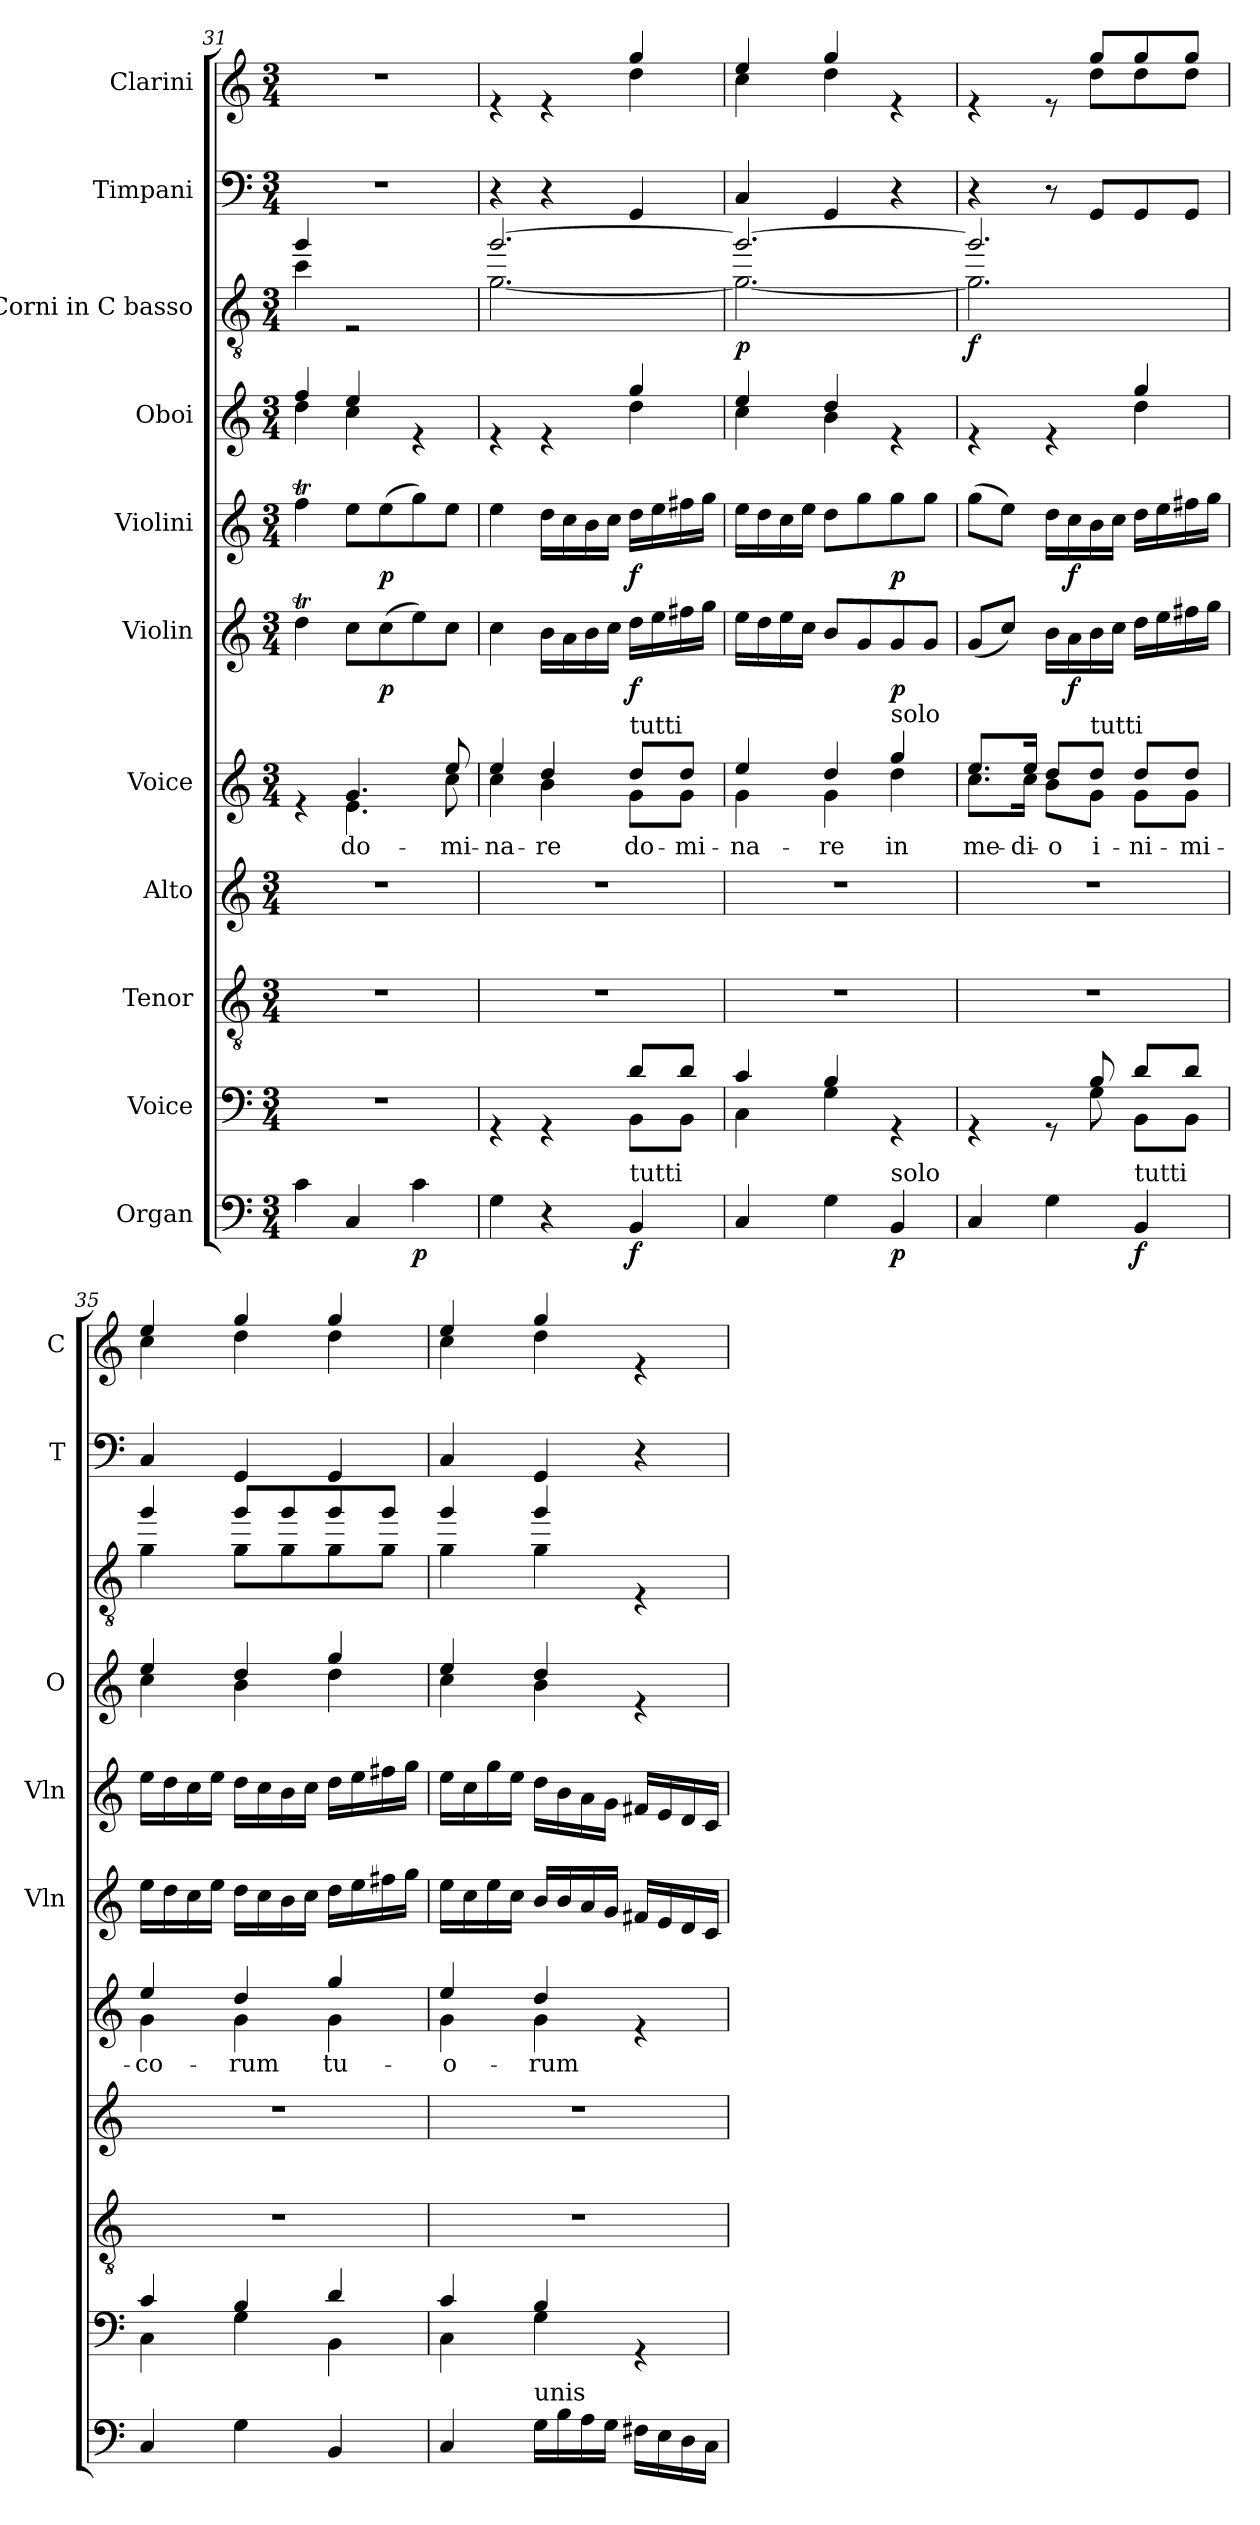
**kern	**dynam	**kern	**kern	**kern	**kern	**text	**kern	**dynam	**kern	**dynam	**kern	**kern	**dynam	**kern	**kern
*part11	*part11	*part10	*part9	*part8	*part7	*part7	*part6	*part6	*part5	*part5	*part4	*part3	*part3	*part2	*part1
*staff11	*staff11	*staff10	*staff9	*staff8	*staff7	*staff7	*staff6	*staff6	*staff5	*staff5	*staff4	*staff3	*staff3	*staff2	*staff1
*I"Organ	*	*I"Voice	*I"Tenor	*I"Alto	*I"Voice	*	*I"Violin	*	*I"Violini	*	*I"Oboi	*I"Corni in C basso	*	*I"Timpani	*I"Clarini
*	*	*	*	*	*	*	*I'Vln	*	*I'Vln	*	*I'O	*	*	*I'T	*I'C
!!LO:LB:g=z
*clefF4	*	*clefF4	*clefGv2	*clefG2	*clefG2	*	*clefG2	*	*clefG2	*	*clefG2	*clefGv2	*	*clefF4	*clefG2
*	*	*	*	*	*	*	*	*	*	*	*	*ITrd7c12	*	*	*
*k[]	*	*k[]	*k[]	*k[]	*k[]	*	*k[]	*	*k[]	*	*k[]	*k[]	*	*k[]	*k[]
*M3/4	*	*M3/4	*M3/4	*M3/4	*M3/4	*	*M3/4	*	*M3/4	*	*M3/4	*M3/4	*	*M3/4	*M3/4
=31	=31	=31	=31	=31	=31	=31	=31	=31	=31	=31	=31	=31	=31	=31	=31
*	*	*	*	*	*^	*	*	*	*	*	*^	*^	*	*	*
4c\	.	2.r	2.r	2.r	4re	4ryy	.	4ddT\	.	4ffT\	.	4ff/	4dd\	4g/	4c\	.	2.r	2.r
!	!	!	!	!	!	!	!LO:LY:b	!	!	!	!	!	!	!	!	!	!	!
4C/	.	.	.	.	4.g/	4.e\	do-	8cc\L	.	8ee\L	.	4ee/	4cc\	2rE	2ryy	.	.	.
!	!	!	!	!	!	!	!	!	!LO:DY:b	!	!LO:DY:b	!	!	!	!	!	!	!
.	.	.	.	.	.	.	.	(8cc\	p	(8ee\	p	.	.	.	.	.	.	.
!	!LO:DY:b	!	!	!	!	!	!	!	!	!	!	!	!	!	!	!	!	!
4c\	p	.	.	.	.	.	.	8ee\)	.	8gg\)	.	4re	4ryy	.	.	.	.	.
!	!	!	!	!	!	!	!LO:LY:b	!	!	!	!	!	!	!	!	!	!	!
.	.	.	.	.	8ee/	8cc\	-mi-	8cc\J	.	8ee\J	.	.	.	.	.	.	.	.
=32	=32	=32	=32	=32	=32	=32	=32	=32	=32	=32	=32	=32	=32	=32	=32	=32	=32	=32
*	*	*^	*	*	*	*	*	*	*	*	*	*	*	*	*	*	*	*
!	!	!	!	!	!	!	!	!LO:LY:b	!	!	!	!	!	!	!	!	!LO:DY:b	!	!
*	*	*	*	*	*	*	*	*	*	*	*	*	*	*	*	*	*	*	*^
!	!	!	!	!	!	!	!	!	!	!	!	!	!	!	!	!	!LO:DY:n=1:b	!	!	!
4G\	.	4rGG	2ryy	2.r	2.r	4ee/	4cc\	-na-	4cc\	.	4ee\	.	4re	2ryy	[2.g/	[2.G\	p f	4r	4re	2ryy
!	!	!	!	!	!	!	!	!LO:LY:b	!	!	!	!	!	!	!	!	!	!	!	!
4r	.	4rGG	.	.	.	4dd/	4b\	-re	16b\LL	.	16dd\LL	.	4re	.	.	.	.	4r	4re	.
.	.	.	.	.	.	.	.	.	16a\	.	16cc\	.	.	.	.	.	.	.	.	.
.	.	.	.	.	.	.	.	.	16b\	.	16b\	.	.	.	.	.	.	.	.	.
.	.	.	.	.	.	.	.	.	16cc\JJ	.	16cc\JJ	.	.	.	.	.	.	.	.	.
!	!	!	!	!	!	!LO:TX:a:t=tutti	!	!	!	!	!	!	!	!	!	!	!	!	!	!
!LO:TX:a:t=tutti	!	!	!	!	!	!	!	!	!	!	!	!	!	!	!	!	!	!	!	!
!	!LO:DY:b	!	!	!	!	!	!	!LO:LY:b	!	!LO:DY:b	!	!LO:DY:b	!	!	!	!	!	!	!	!
4BB/	f	8d/L	8BB\L	.	.	8dd/L	8g\L	do-	16dd\LL	f	16dd\LL	f	4gg/	4dd\	.	.	.	4GG/	4gg/	4dd\
.	.	.	.	.	.	.	.	.	16ee\	.	16ee\	.	.	.	.	.	.	.	.	.
!	!	!	!	!	!	!	!	!LO:LY:b	!	!	!	!	!	!	!	!	!	!	!	!
.	.	8d/J	8BB\J	.	.	8dd/J	8g\J	-mi-	16ff#X\	.	16ff#X\	.	.	.	.	.	.	.	.	.
.	.	.	.	.	.	.	.	.	16gg\JJ	.	16gg\JJ	.	.	.	.	.	.	.	.	.
=33	=33	=33	=33	=33	=33	=33	=33	=33	=33	=33	=33	=33	=33	=33	=33	=33	=33	=33	=33	=33
!	!	!	!	!	!	!	!	!LO:LY:b	!	!	!	!	!	!	!	!	!LO:DY:b	!	!	!
4C/	.	4c/	4C\	2.r	2.r	4ee/	4g\	-na-	16ee\LL	.	16ee\LL	.	4ee/	4cc\	2.g/_	2.G\_	p	4C/	4ee/	4cc\
.	.	.	.	.	.	.	.	.	16dd\	.	16dd\	.	.	.	.	.	.	.	.	.
.	.	.	.	.	.	.	.	.	16ee\	.	16cc\	.	.	.	.	.	.	.	.	.
.	.	.	.	.	.	.	.	.	16cc\JJ	.	16ee\JJ	.	.	.	.	.	.	.	.	.
!	!	!	!	!	!	!	!	!LO:LY:b	!	!	!	!	!	!	!	!	!	!	!	!
4G\	.	4B/	4G\	.	.	4dd/	4g\	-re	8b/L	.	8dd\L	.	4dd/	4b\	.	.	.	4GG/	4gg/	4dd\
.	.	.	.	.	.	.	.	.	8g/	.	8gg\	.	.	.	.	.	.	.	.	.
!	!	!	!	!	!	!LO:TX:a:t=solo	!	!	!	!	!	!	!	!	!	!	!	!	!	!
!LO:TX:a:t=solo	!	!	!	!	!	!	!	!	!	!	!	!	!	!	!	!	!	!	!	!
!	!LO:DY:b	!	!	!	!	!	!	!LO:LY:b	!	!LO:DY:b	!	!LO:DY:b	!	!	!	!	!	!	!	!
4BB/	p	4rGG	4ryy	.	.	4gg/	4dd\	in	8g/	p	8gg\	p	4re	4ryy	.	.	.	4r	4re	4ryy
.	.	.	.	.	.	.	.	.	8g/J	.	8gg\J	.	.	.	.	.	.	.	.	.
=34	=34	=34	=34	=34	=34	=34	=34	=34	=34	=34	=34	=34	=34	=34	=34	=34	=34	=34	=34	=34
!	!	!	!	!	!	!	!	!LO:LY:b	!	!	!	!	!	!	!	!	!LO:DY:b	!	!	!
4C/	.	4rGG	4.ryy	2.r	2.r	8.ee/L	8.cc\L	me-	(8g/L	.	(8gg\L	.	4re	2ryy	2.g/]	2.G\]	f	4r	4re	4.ryy
.	.	.	.	.	.	.	.	.	8cc/J)	.	8ee\J)	.	.	.	.	.	.	.	.	.
!	!	!	!	!	!	!	!	!LO:LY:b	!	!	!	!	!	!	!	!	!	!	!	!
.	.	.	.	.	.	16ee/Jk	16cc\Jk	-di-	.	.	.	.	.	.	.	.	.	.	.	.
!	!	!	!	!	!	!	!	!LO:LY:b	!	!	!	!	!	!	!	!	!	!	!	!
4G\	.	8rGG	.	.	.	8dd/L	8b\L	-o	16b\LL	.	16dd\LL	.	4re	.	.	.	.	8r	8re	.
!	!	!	!	!	!	!	!	!	!	!LO:DY:b	!	!LO:DY:b	!	!	!	!	!	!	!	!
.	.	.	.	.	.	.	.	.	16a\	f	16cc\	f	.	.	.	.	.	.	.	.
!	!	!	!	!	!	!LO:TX:a:t=tutti	!	!	!	!	!	!	!	!	!	!	!	!	!	!
!	!	!	!	!	!	!	!	!LO:LY:b	!	!	!	!	!	!	!	!	!	!	!	!
.	.	8B/	8G\	.	.	8dd/J	8g\J	i-	16b\	.	16b\	.	.	.	.	.	.	8GG/L	8gg/L	8dd\L
.	.	.	.	.	.	.	.	.	16cc\JJ	.	16cc\JJ	.	.	.	.	.	.	.	.	.
!LO:TX:a:t=tutti	!	!	!	!	!	!	!	!	!	!	!	!	!	!	!	!	!	!	!	!
!	!LO:DY:b	!	!	!	!	!	!	!LO:LY:b	!	!	!	!	!	!	!	!	!	!	!	!
4BB/	f	8d/L	8BB\L	.	.	8dd/L	8g\L	-ni-	16dd\LL	.	16dd\LL	.	4gg/	4dd\	.	.	.	8GG/	8gg/	8dd\
.	.	.	.	.	.	.	.	.	16ee\	.	16ee\	.	.	.	.	.	.	.	.	.
!	!	!	!	!	!	!	!	!LO:LY:b	!	!	!	!	!	!	!	!	!	!	!	!
.	.	8d/J	8BB\J	.	.	8dd/J	8g\J	-mi-	16ff#X\	.	16ff#X\	.	.	.	.	.	.	8GG/J	8gg/J	8dd\J
.	.	.	.	.	.	.	.	.	16gg\JJ	.	16gg\JJ	.	.	.	.	.	.	.	.	.
=35	=35	=35	=35	=35	=35	=35	=35	=35	=35	=35	=35	=35	=35	=35	=35	=35	=35	=35	=35	=35
!	!	!	!	!	!	!	!	!LO:LY:b	!	!	!	!	!	!	!	!	!	!	!	!
4C/	.	4c/	4C\	2.r	2.r	4ee/	4g\	-co-	16ee\LL	.	16ee\LL	.	4ee/	4cc\	4g/	4G\	.	4C/	4ee/	4cc\
.	.	.	.	.	.	.	.	.	16dd\	.	16dd\	.	.	.	.	.	.	.	.	.
.	.	.	.	.	.	.	.	.	16cc\	.	16cc\	.	.	.	.	.	.	.	.	.
.	.	.	.	.	.	.	.	.	16ee\JJ	.	16ee\JJ	.	.	.	.	.	.	.	.	.
!	!	!	!	!	!	!	!	!LO:LY:b	!	!	!	!	!	!	!	!	!	!	!	!
4G\	.	4B/	4G\	.	.	4dd/	4g\	-rum	16dd\LL	.	16dd\LL	.	4dd/	4b\	8g/L	8G\L	.	4GG/	4gg/	4dd\
.	.	.	.	.	.	.	.	.	16cc\	.	16cc\	.	.	.	.	.	.	.	.	.
.	.	.	.	.	.	.	.	.	16b\	.	16b\	.	.	.	8g/	8G\	.	.	.	.
.	.	.	.	.	.	.	.	.	16cc\JJ	.	16cc\JJ	.	.	.	.	.	.	.	.	.
!	!	!	!	!	!	!	!	!LO:LY:b	!	!	!	!	!	!	!	!	!	!	!	!
4BB/	.	4d/	4BB\	.	.	4gg/	4g\	tu-	16dd\LL	.	16dd\LL	.	4gg/	4dd\	8g/	8G\	.	4GG/	4gg/	4dd\
.	.	.	.	.	.	.	.	.	16ee\	.	16ee\	.	.	.	.	.	.	.	.	.
.	.	.	.	.	.	.	.	.	16ff#X\	.	16ff#X\	.	.	.	8g/J	8G\J	.	.	.	.
.	.	.	.	.	.	.	.	.	16gg\JJ	.	16gg\JJ	.	.	.	.	.	.	.	.	.
!!LO:PB:g=z	!!
=36	=36	=36	=36	=36	=36	=36	=36	=36	=36	=36	=36	=36	=36	=36	=36	=36	=36	=36	=36	=36
!	!	!	!	!	!	!	!	!LO:LY:b	!	!	!	!	!	!	!	!	!	!	!	!
4C/	.	4c/	4C\	2.r	2.r	4ee/	4g\	-o-	16ee\LL	.	16ee\LL	.	4ee/	4cc\	4g/	4G\	.	4C/	4ee/	4cc\
.	.	.	.	.	.	.	.	.	16cc\	.	16cc\	.	.	.	.	.	.	.	.	.
.	.	.	.	.	.	.	.	.	16ee\	.	16gg\	.	.	.	.	.	.	.	.	.
.	.	.	.	.	.	.	.	.	16cc\JJ	.	16ee\JJ	.	.	.	.	.	.	.	.	.
!LO:TX:a:t=unis	!	!	!	!	!	!	!	!	!	!	!	!	!	!	!	!	!	!	!	!
!	!	!	!	!	!	!	!	!LO:LY:b	!	!	!	!	!	!	!	!	!	!	!	!
16G\LL	.	4B/	4G\	.	.	4dd/	4g\	-rum	16b/LL	.	16dd\LL	.	4dd/	4b\	4g/	4G\	.	4GG/	4gg/	4dd\
16B\	.	.	.	.	.	.	.	.	16b/	.	16b\	.	.	.	.	.	.	.	.	.
16A\	.	.	.	.	.	.	.	.	16a/	.	16a\	.	.	.	.	.	.	.	.	.
16G\JJ	.	.	.	.	.	.	.	.	16g/JJ	.	16g\JJ	.	.	.	.	.	.	.	.	.
16F#X\LL	.	4rGG	4ryy	.	.	4re	4ryy	.	16f#X/LL	.	16f#X/LL	.	4re	4ryy	4rE	4ryy	.	4r	4re	4ryy
16E\	.	.	.	.	.	.	.	.	16e/	.	16e/	.	.	.	.	.	.	.	.	.
16D\	.	.	.	.	.	.	.	.	16d/	.	16d/	.	.	.	.	.	.	.	.	.
16C\JJ	.	.	.	.	.	.	.	.	16c/JJ	.	16c/JJ	.	.	.	.	.	.	.	.	.
*	*	*	*	*	*	*	*	*	*	*	*	*	*v	*v	*	*	*	*	*v	*v
*	*	*v	*v	*	*	*v	*v	*	*	*	*	*	*	*v	*v	*	*	*
=	=	=	=	=	=	=	=	=	=	=	=	=	=	=	=
*-	*-	*-	*-	*-	*-	*-	*-	*-	*-	*-	*-	*-	*-	*-	*-
